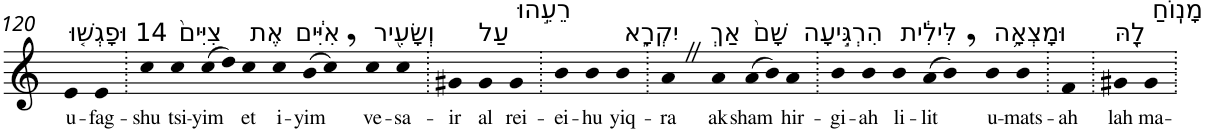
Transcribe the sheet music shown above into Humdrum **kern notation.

**kern	**text
*part1	*part1
*staff1	*staff1
*I"Piano	*
*I'Pno	*
!!LO:PB:g=z
*clefG2	*
*k[]	*
=120	=120
!LO:TX:a:t=14 וּפָגְשׁ֤וּ	!
!	!LO:LY:b
4e	u-
!	!LO:LY:b
4e	-fag-
=121.	=121.
!	!LO:LY:b
4cc	-shu
!LO:TX:a:t=צִיִּים֙	!
!	!LO:LY:b
4cc	tsi-
!	!LO:LY:b
(8cc	-yim
8dd)	.
!LO:TX:a:t=אֶת	!
!	!LO:LY:b
4cc	et
!LO:TX:a:t=אִיִּ֔ים	!
!	!LO:LY:b
4cc	i-
!	!LO:LY:b
(8b	-yim
8cc,)	.
!LO:TX:a:t=וְשָׂעִ֖יר	!
!	!LO:LY:b
4cc	ve-
!	!LO:LY:b
4cc	-sa-
=122.	=122.
!	!LO:LY:b
4g#X	-ir
!LO:TX:a:t=עַל	!
!	!LO:LY:b
4g#	al
!LO:TX:a:t=רֵעֵ֣הוּ	!
!	!LO:LY:b
4g#	rei-
=123.	=123.
!	!LO:LY:b
4b	-ei-
!	!LO:LY:b
4b	-hu
!LO:TX:a:t=יִקְרָ֑א	!
!	!LO:LY:b
4b	yiq-
=124.	=124.
!	!LO:LY:b
4aZ	-ra
!LO:TX:a:t=אַךְ	!
!	!LO:LY:b
4a	ak
!LO:TX:a:t=שָׁם֙	!
!	!LO:LY:b
(8a	sham
8b)	.
!LO:TX:a:t=הִרְגִּ֣יעָה	!
!	!LO:LY:b
4a	hir-
=125.	=125.
!	!LO:LY:b
4b	-gi-
!	!LO:LY:b
4b	-ah
!LO:TX:a:t=לִּילִ֔ית	!
!	!LO:LY:b
4b	li-
!	!LO:LY:b
(8a	-lit
8b,)	.
!LO:TX:a:t=וּמָצְאָ֥ה	!
!	!LO:LY:b
4b	u-
!	!LO:LY:b
4b	-mats-
=126.	=126.
!	!LO:LY:b
4f	-ah
=127.	=127.
!LO:TX:a:t=לָ֖הּ	!
!	!LO:LY:b
4g#X	lah
!LO:TX:a:t=מָנֽוֹחַ	!
!	!LO:LY:b
4g#	ma-
=.	=.
*-	*-
